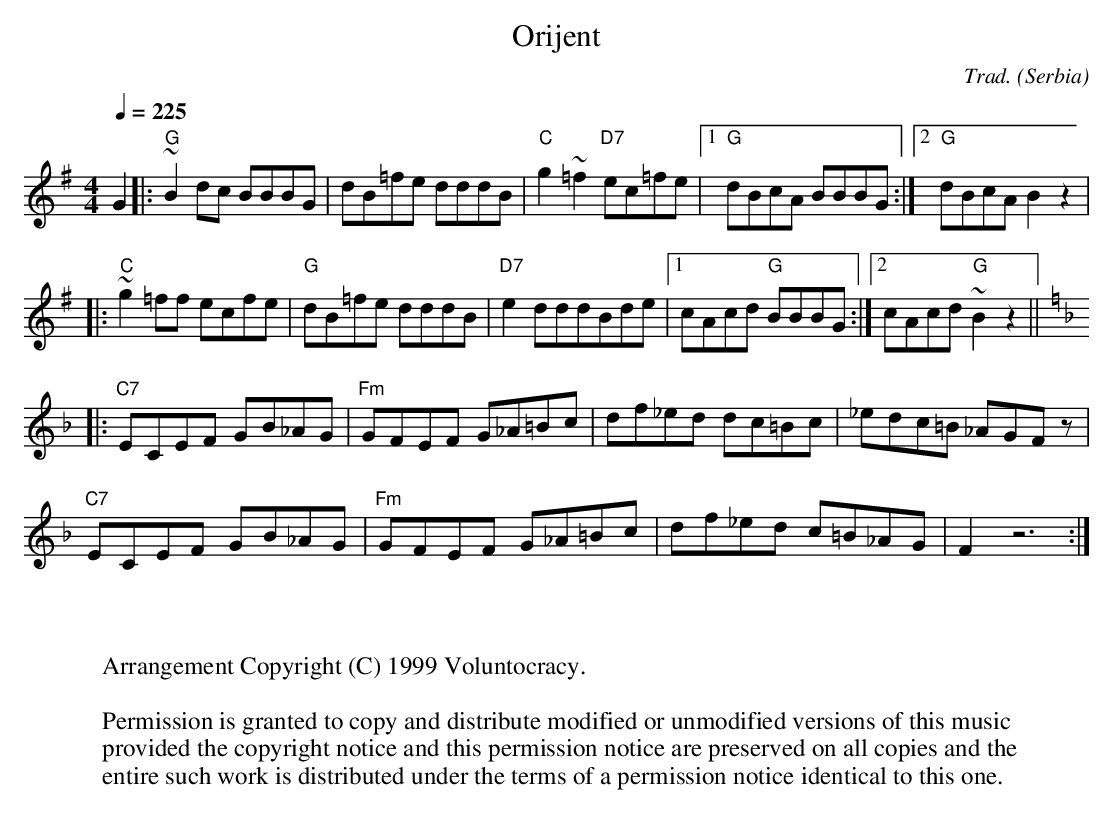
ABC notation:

X:1
T:Orijent
O:Serbia
C:Trad.
Q:1/4=225
M:4/4
L:1/8
K:G
G2 |: "G"~B2dc BBBG | dB=fe dddB |"C"g2~=f2 "D7"ec=fe |1 "G"dBcA BBBG :|2 "G"dBcA B2z2 |
  |: "C"~g2=ff ecfe | "G"dB=fe dddB | "D7"e2 dddBde  |1 cAcd "G"BBBG :|2 cAcd "G"~B2z2 ||
K:F
|: "C7"ECEF GB_AG | "Fm"GFEF G_A=Bc | df_ed dc=Bc  | _edc=B _AGFz |
   "C7"ECEF GB_AG | "Fm"GFEF G_A=Bc | df_ed c=B_AG | F2 z6 :|
W:
W:
W:Arrangement Copyright (C) 1999 Voluntocracy.
W:
W:Permission is granted to copy and distribute modified or unmodified versions of this music
W:provided the copyright notice and this permission notice are preserved on all copies and the
W:entire such work is distributed under the terms of a permission notice identical to this one.
